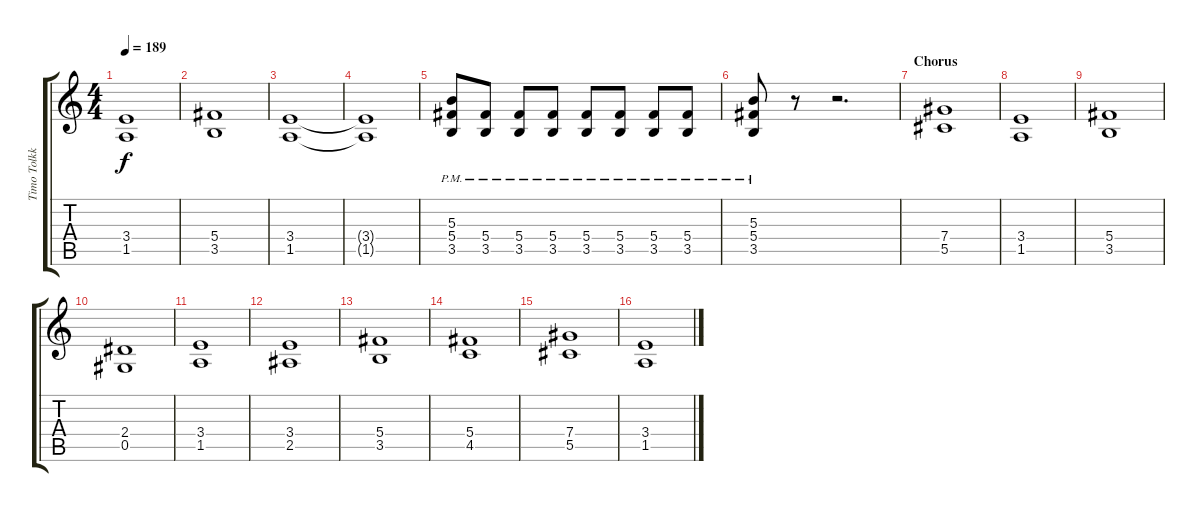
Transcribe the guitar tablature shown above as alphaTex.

\track ("Timo Tolkki" "Timo Tolkk") {instrument distortionguitar}
\staff {score tabs}
\tuning (Eb4 Bb3 Gb3 Db3 Ab2 Eb2) {hide}
\ts (4 4)
\tempo 189
\clef g2
\ks c
(3.4 1.5).1{dy f} |
(5.4 3.5).1 |
(3.4 1.5).1 |
(3.4{t} 1.5{t}).1 |
(5.3 5.4 3.5{pm}).8 (5.4{pm} 3.5).8 (5.4 3.5{pm}).8 (5.4{pm} 3.5).8 (5.4{pm} 3.5).8 (5.4{pm} 3.5).8 (5.4{pm} 3.5).8 (5.4{pm} 3.5).8 |
(5.3 5.4{pm} 3.5).8 r.8 r.2{d} |
\section ("" "Chorus")
(7.4 5.5).1 |
(3.4 1.5).1 |
(5.4 3.5).1 |
(2.4 0.5).1 |
(3.4 1.5).1 |
(3.4 2.5).1 |
(5.4 3.5).1 |
(5.4 4.5).1 |
(7.4 5.5).1 |
(3.4 1.5).1
